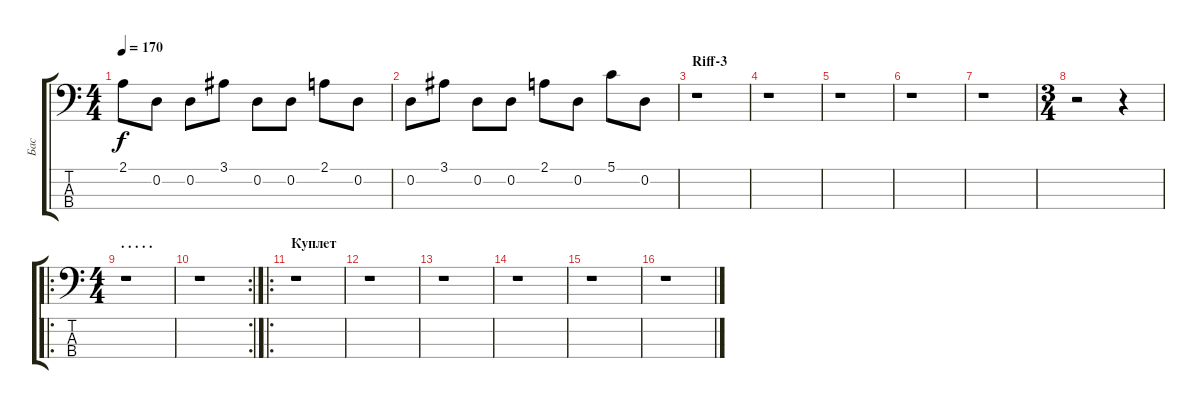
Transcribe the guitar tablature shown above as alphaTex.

\track ("Бас" "Бас") {instrument electricbasspick}
\staff {score tabs}
\tuning (G2 D2 A1 E1) {hide}
\ts (4 4)
\tempo 170
\clef f4
\ks c
2.1.8{dy f} 0.2.8 0.2.8 3.1.8 0.2.8 0.2.8 2.1.8 0.2.8 |
0.2.8 3.1.8 0.2.8 0.2.8 2.1.8 0.2.8 5.1.8 0.2.8 |
\section ("" "Riff-3")
r.1 |
r.1 |
r.1 |
r.1 |
r.1 |
\ts (3 4)
r.2 r.4 |
\ro
\ts (4 4)
\section ("" ". . . . .")
r.1 |
\rc 2
r.1 |
\ro
\section ("" "Куплет")
r.1 |
r.1 |
r.1 |
r.1 |
r.1 |
r.1
